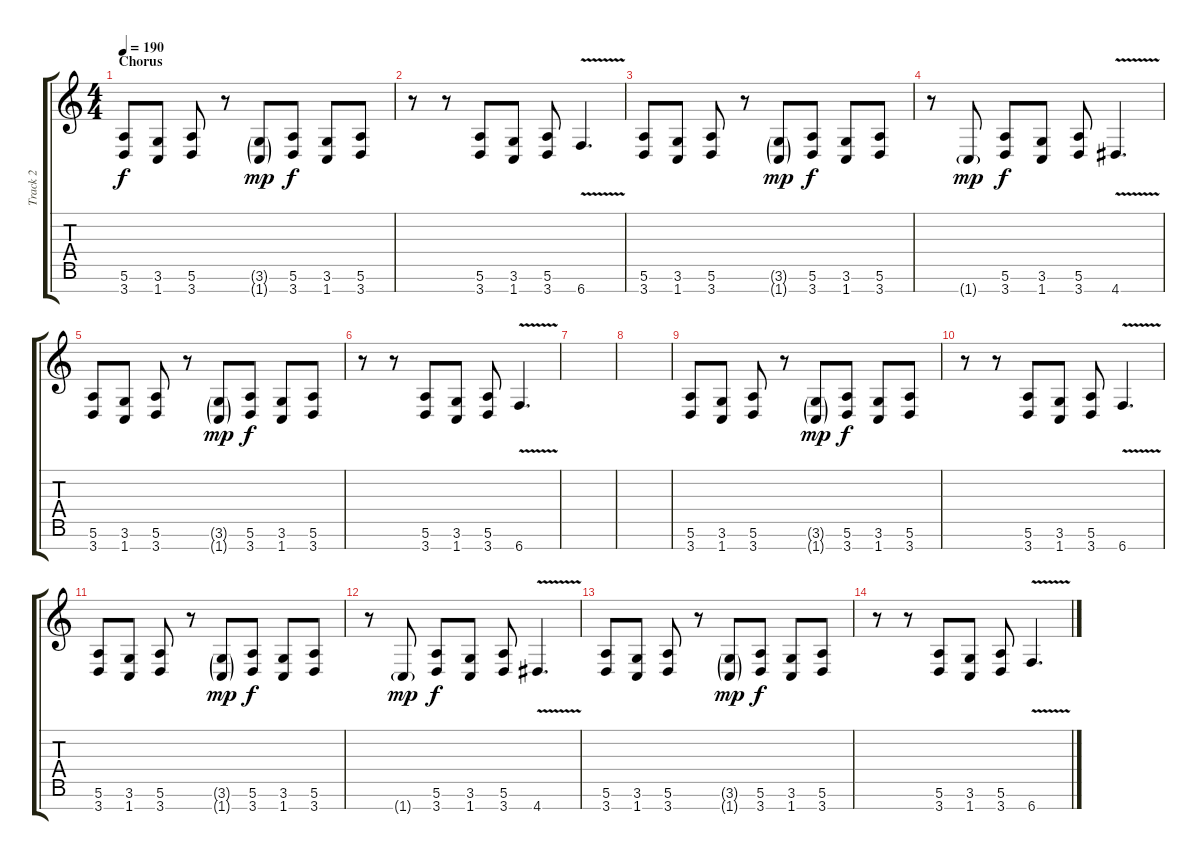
\track ("Track 2" "Track 2") {instrument distortionguitar}
\staff {score tabs}
\tuning (E4 B3 G3 D3 A2 E2 B1) {hide}
\ts (4 4)
\section ("" "Chorus")
\tempo 190
\clef g2
\ks c
(5.6 3.7).8{dy f} (3.6 1.7).8 (5.6 3.7).8 r.8 (3.6{g} 1.7{g}).8{dy mp} (5.6 3.7).8{dy f} (3.6 1.7).8 (5.6 3.7).8 |
r.8 r.8 (5.6 3.7).8 (3.6 1.7).8 (5.6 3.7).8 6.7{v}.4{d} |
(5.6 3.7).8 (3.6 1.7).8 (5.6 3.7).8 r.8 (3.6{g} 1.7{g}).8{dy mp} (5.6 3.7).8{dy f} (3.6 1.7).8 (5.6 3.7).8 |
r.8 1.7{g}.8{dy mp} (5.6 3.7).8{dy f} (3.6 1.7).8 (5.6 3.7).8 4.7{v}.4{d} |
(5.6 3.7).8 (3.6 1.7).8 (5.6 3.7).8 r.8 (3.6{g} 1.7{g}).8{dy mp} (5.6 3.7).8{dy f} (3.6 1.7).8 (5.6 3.7).8 |
r.8 r.8 (5.6 3.7).8 (3.6 1.7).8 (5.6 3.7).8 6.7{v}.4{d} |
|
|
(5.6 3.7).8 (3.6 1.7).8 (5.6 3.7).8 r.8 (3.6{g} 1.7{g}).8{dy mp} (5.6 3.7).8{dy f} (3.6 1.7).8 (5.6 3.7).8 |
r.8 r.8 (5.6 3.7).8 (3.6 1.7).8 (5.6 3.7).8 6.7{v}.4{d} |
(5.6 3.7).8 (3.6 1.7).8 (5.6 3.7).8 r.8 (3.6{g} 1.7{g}).8{dy mp} (5.6 3.7).8{dy f} (3.6 1.7).8 (5.6 3.7).8 |
r.8 1.7{g}.8{dy mp} (5.6 3.7).8{dy f} (3.6 1.7).8 (5.6 3.7).8 4.7{v}.4{d} |
(5.6 3.7).8 (3.6 1.7).8 (5.6 3.7).8 r.8 (3.6{g} 1.7{g}).8{dy mp} (5.6 3.7).8{dy f} (3.6 1.7).8 (5.6 3.7).8 |
r.8 r.8 (5.6 3.7).8 (3.6 1.7).8 (5.6 3.7).8 6.7{v}.4{d}
